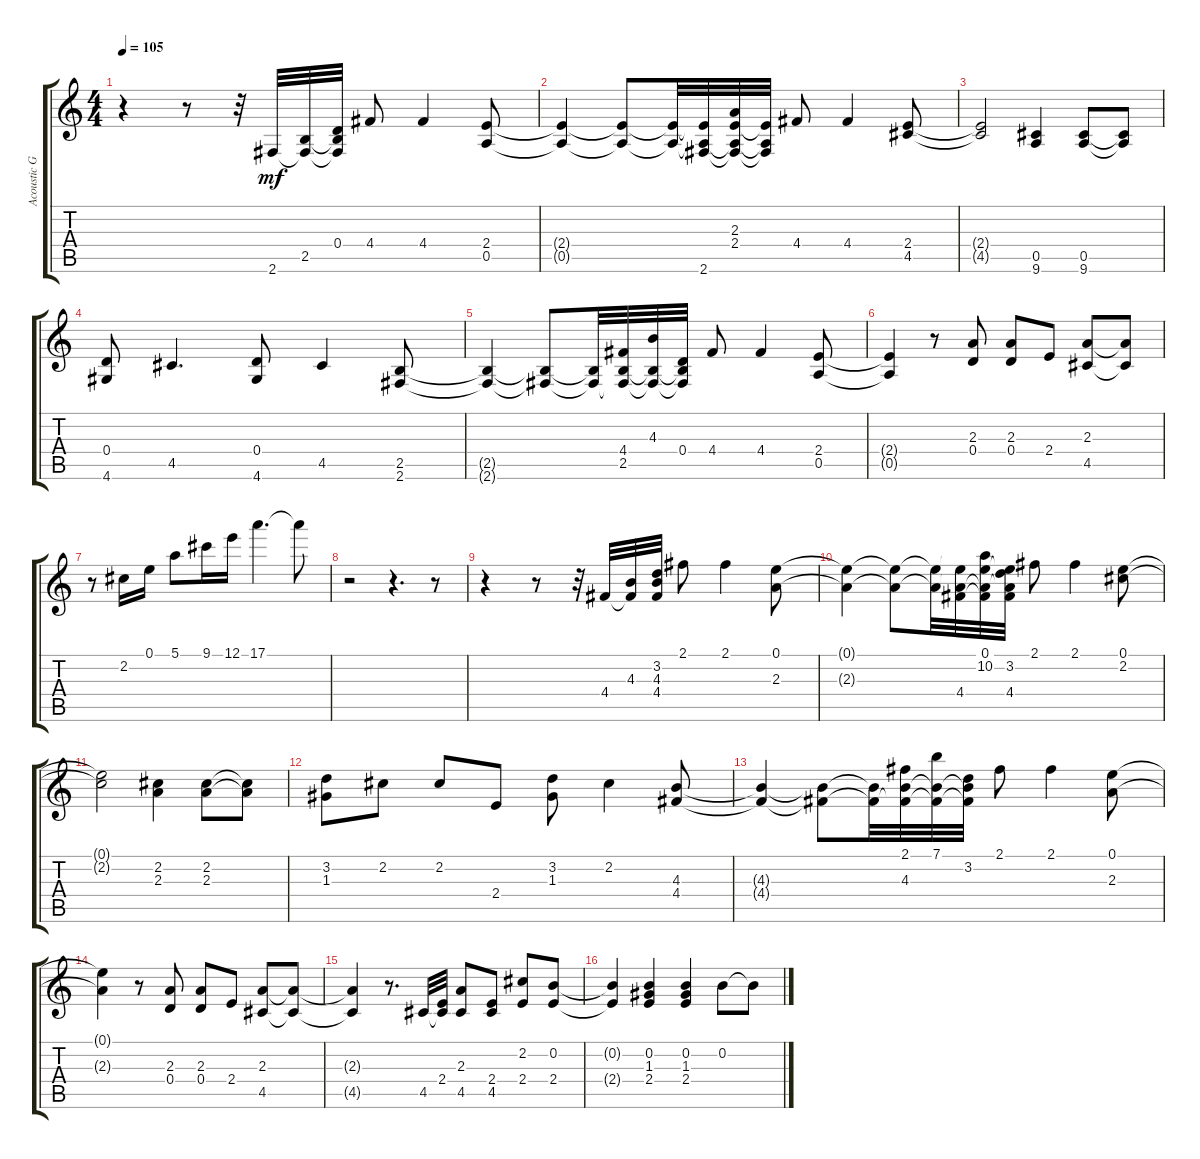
\track ("Acoustic Guitar 1" "Acoustic G") {instrument acousticguitarsteel}
\staff {score tabs}
\tuning (E4 B3 G3 D3 A2 E2) {hide}
\ts (4 4)
\tempo 105
\clef g2
\ks c
r.4{dy mf} r.8 r.32 2.6.32 (2.5 2.6{t}).32 (0.4 2.5{t} 2.6{t}).32 4.4.8 4.4.4 (2.4 0.5).8 |
(2.4{t} 0.5{t}).4 (2.4{t} 0.5{t}).8 (2.4{t} 0.5{t}).32 (2.4{t} 0.5{t} 2.6).32 (2.3 2.4 0.5{t} 2.6{t}).32 (2.4{t} 0.5{t} 2.6{t}).32 4.4.8 4.4.4 (2.4 4.5).8 |
(2.4{t} 4.5{t}).2 (0.5 9.6).4 (0.5 9.6).8 (0.5{t} 9.6{t}).8 |
(0.4 4.6).8 4.5.4{d} (0.4 4.6).8 4.5.4 (2.5 2.6).8 |
(2.5{t} 2.6{t}).4 (2.5{t} 2.6{t}).8 (2.5{t} 2.6{t}).32 (4.4 2.5 2.6{t}).32 (4.3 2.5{t} 2.6{t}).32 (0.4 2.5{t} 2.6{t}).32 4.4.8 4.4.4 (2.4 0.5).8 |
(2.4{t} 0.5{t}).4 r.8 (2.3 0.4).8 (2.3 0.4).8 2.4.8 (2.3 4.5).8 (2.3{t} 4.5{t}).8 |
r.8 2.2.16 0.1.16 5.1.8 9.1.16 12.1.16 17.1.4{d} 17.1{t}.8 |
r.2 r.4{d} r.8 |
r.4 r.8 r.32 4.4.32 (4.3 4.4{t}).32 (3.2 4.3 4.4).32 2.1.8 2.1.4 (0.1 2.3).8 |
(0.1{t} 2.3{t}).4 (0.1{t} 2.3{t}).8 (0.1{t} 2.3{t}).32 (0.1{t} 2.3{t} 4.4).32 (0.1 10.2 2.3{t} 4.4{t}).32 (0.1{t} 3.2 2.3{t} 4.4).32 2.1.8 2.1.4 (0.1 2.2).8 |
(0.1{t} 2.2{t}).2 (2.2 2.3).4 (2.2 2.3).8 (2.2{t} 2.3{t}).8 |
(3.2 1.3).8 2.2.8 2.2.8 2.4.8 (3.2 1.3).8 2.2.4 (4.3 4.4).8 |
(4.3{t} 4.4{t}).4 (4.3{t} 4.4{t}).8 (4.3{t} 4.4{t}).32 (2.1 4.3 4.4{t}).32 (7.1 4.3{t} 4.4{t}).32 (3.2 4.3{t} 4.4{t}).32 2.1.8 2.1.4 (0.1 2.3).8 |
(0.1{t} 2.3{t}).4 r.8 (2.3 0.4).8 (2.3 0.4).8 2.4.8 (2.3 4.5).8 (2.3{t} 4.5{t}).8 |
(2.3{t} 4.5{t}).4 r.8{d} 4.5.32 (2.4 4.5{t}).32 (2.3 4.5).8 (2.4 4.5).8 (2.2 2.4).8 (0.2 2.4).8 |
(0.2{t} 2.4{t}).4 (0.2 1.3 2.4).4 (0.2 1.3 2.4).4 0.2.8 0.2{t}.8
